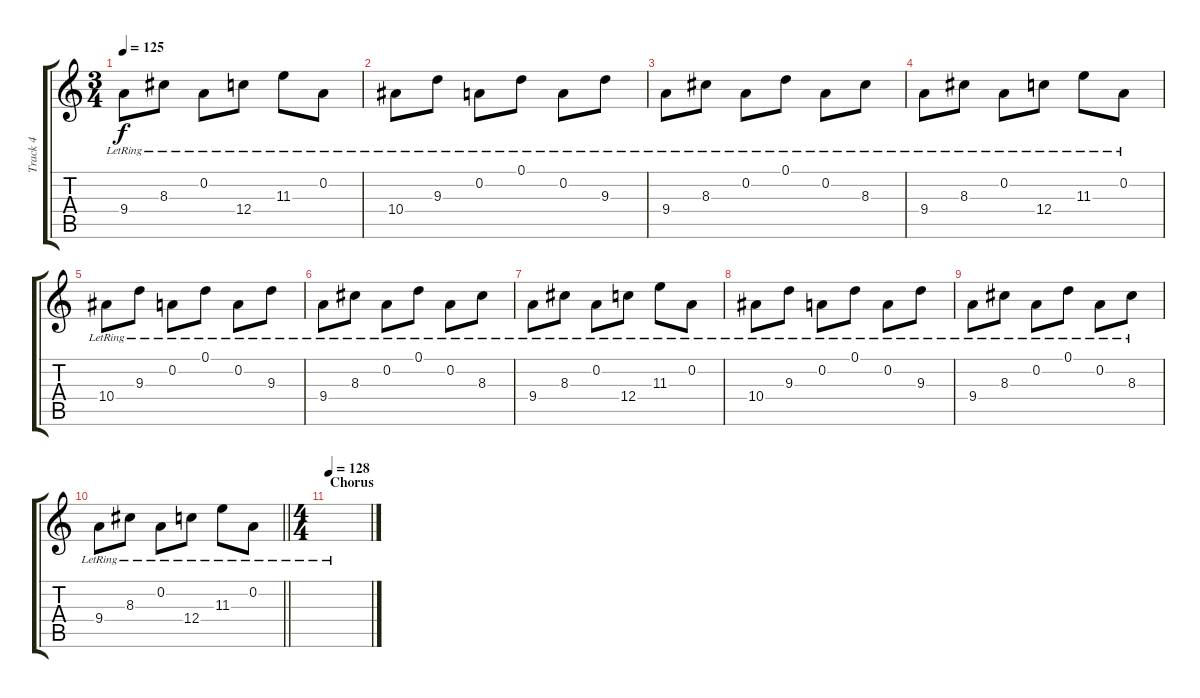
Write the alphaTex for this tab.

\track ("Track 4" "Track 4") {instrument acousticguitarsteel}
\staff {score tabs}
\tuning (D4 A3 F3 C3 G2 D2) {hide}
\ts (3 4)
\tempo 125
\clef g2
\ks c
9.4{lr}.8{dy f} 8.3{lr}.8 0.2{lr}.8 12.4{lr}.8 11.3{lr}.8 0.2{lr}.8 |
10.4{lr}.8 9.3{lr}.8 0.2{lr}.8 0.1{lr}.8 0.2{lr}.8 9.3{lr}.8 |
9.4{lr}.8 8.3{lr}.8 0.2{lr}.8 0.1{lr}.8 0.2{lr}.8 8.3{lr}.8 |
9.4{lr}.8 8.3{lr}.8 0.2{lr}.8 12.4{lr}.8 11.3{lr}.8 0.2{lr}.8 |
10.4{lr}.8 9.3{lr}.8 0.2{lr}.8 0.1{lr}.8 0.2{lr}.8 9.3{lr}.8 |
9.4{lr}.8 8.3{lr}.8 0.2{lr}.8 0.1{lr}.8 0.2{lr}.8 8.3{lr}.8 |
9.4{lr}.8 8.3{lr}.8 0.2{lr}.8 12.4{lr}.8 11.3{lr}.8 0.2{lr}.8 |
10.4{lr}.8 9.3{lr}.8 0.2{lr}.8 0.1{lr}.8 0.2{lr}.8 9.3{lr}.8 |
9.4{lr}.8 8.3{lr}.8 0.2{lr}.8 0.1{lr}.8 0.2{lr}.8 8.3{lr}.8 |
\barLineRight lightlight
9.4{lr}.8 8.3{lr}.8 0.2{lr}.8 12.4{lr}.8 11.3{lr}.8 0.2{lr}.8 |
\ts (4 4)
\section ("" "Chorus")
\tempo 128
